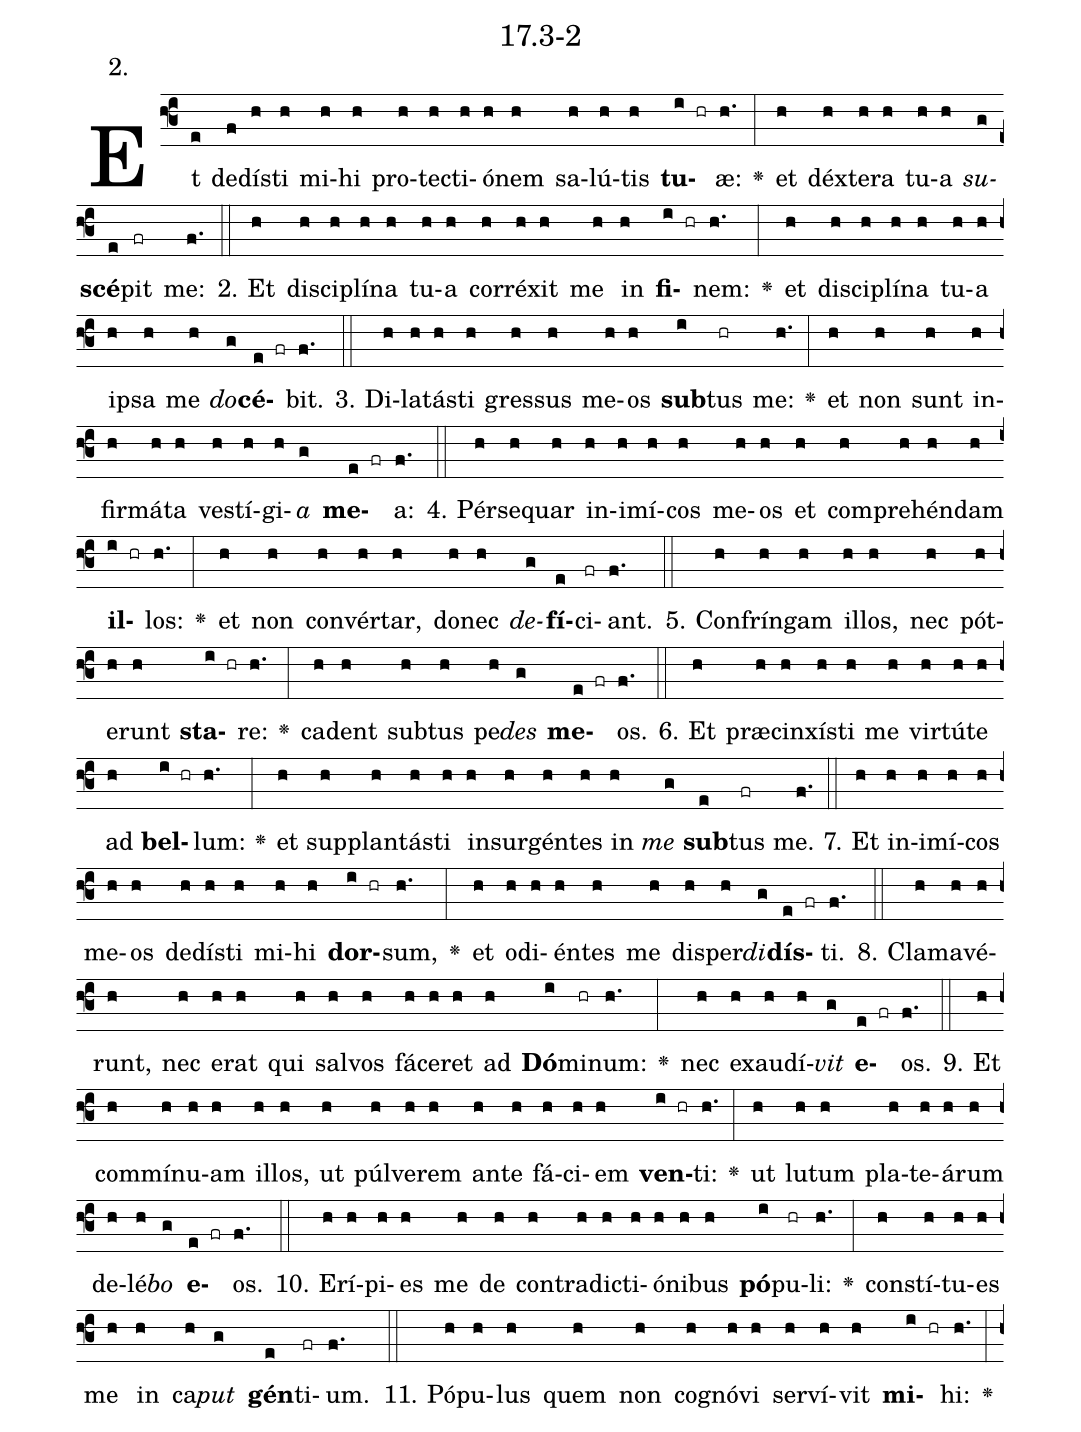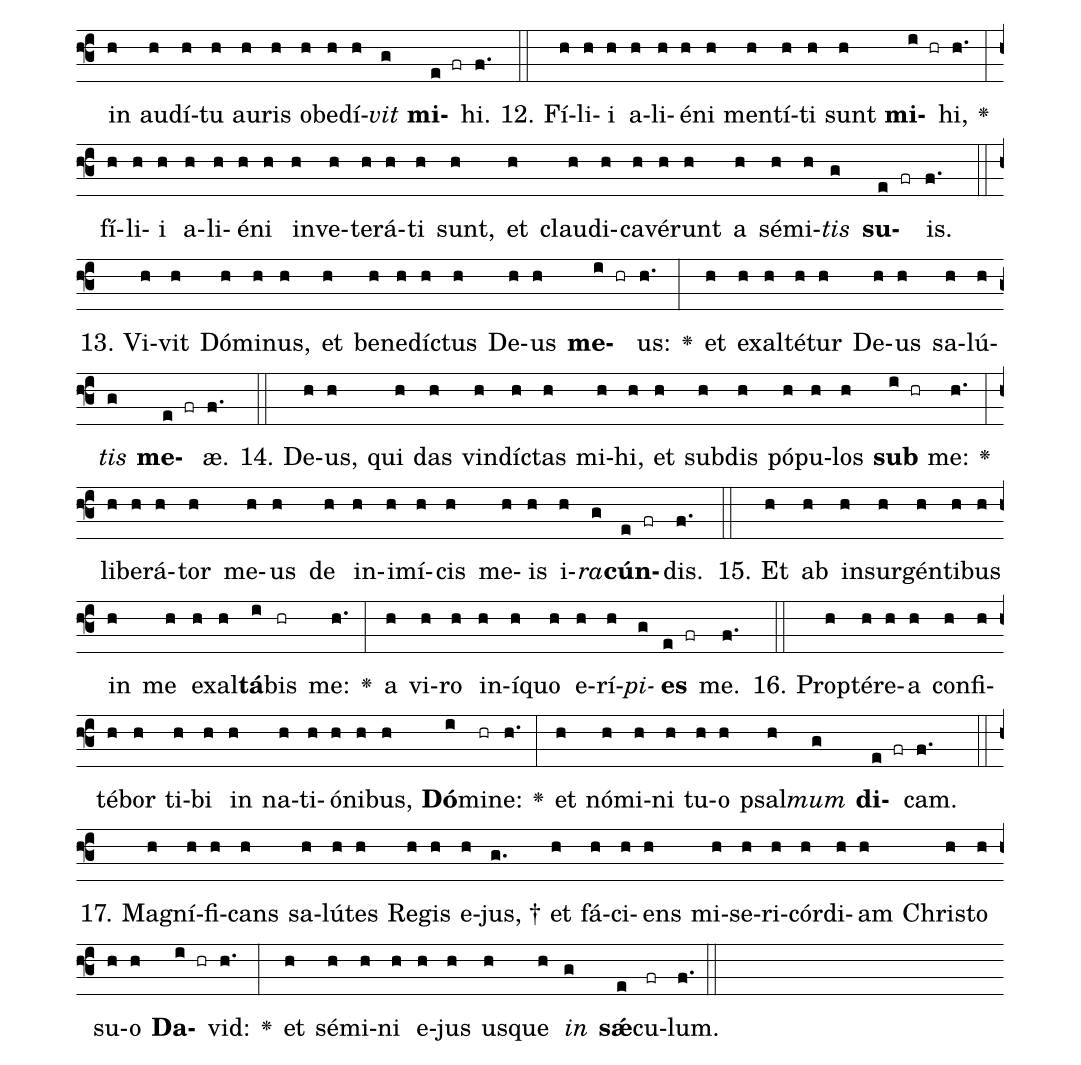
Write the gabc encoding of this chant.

name: 17.3-2;
annotation: 2.;
%%
(f3)Et(e) de(f)dís(h)ti(h) mi(h)hi(h) pro(h)tec(h)ti(h)ó(h)nem(h) sa(h)lú(h)tis(h) <b>tu</b>(i hr)æ:(h.) <v>\greheightstar</v>(:) et(h) déx(h)te(h)ra(h) tu(h)a(h) <i>su</i>(g)<b>scé</b>(e)pit(fr) me:(f.) (::)
2. Et(h) di(h)sci(h)plí(h)na(h) tu(h)a(h) cor(h)ré(h)xit(h) me(h) in(h) <b>fi</b>(i hr)nem:(h.) <v>\greheightstar</v>(:) et(h) di(h)sci(h)plí(h)na(h) tu(h)a(h) ip(h)sa(h) me(h) <i>do</i>(g)<b>cé</b>(e fr)bit.(f.) (::)
3. Di(h)la(h)tás(h)ti(h) gres(h)sus(h) me(h)os(h) <b>sub</b>(i)tus(hr) me:(h.) <v>\greheightstar</v>(:) et(h) non(h) sunt(h) in(h)fir(h)má(h)ta(h) ves(h)tí(h)gi(h)<i>a</i>(g) <b>me</b>(e fr)a:(f.) (::)
4. Pér(h)se(h)quar(h) in(h)i(h)mí(h)cos(h) me(h)os(h) et(h) com(h)pre(h)hén(h)dam(h) <b>il</b>(i hr)los:(h.) <v>\greheightstar</v>(:) et(h) non(h) con(h)vér(h)tar,(h) do(h)nec(h) <i>de</i>(g)<b>fí</b>(e)ci(fr)ant.(f.) (::)
5. Con(h)frín(h)gam(h) il(h)los,(h) nec(h) pót(h)e(h)runt(h) <b>sta</b>(i hr)re:(h.) <v>\greheightstar</v>(:) ca(h)dent(h) sub(h)tus(h) pe(h)<i>des</i>(g) <b>me</b>(e fr)os.(f.) (::)
6. Et(h) præ(h)cin(h)xís(h)ti(h) me(h) vir(h)tú(h)te(h) ad(h) <b>bel</b>(i hr)lum:(h.) <v>\greheightstar</v>(:) et(h) sup(h)plan(h)tás(h)ti(h) in(h)sur(h)gén(h)tes(h) in(h) <i>me</i>(g) <b>sub</b>(e)tus(fr) me.(f.) (::)
7. Et(h) in(h)i(h)mí(h)cos(h) me(h)os(h) de(h)dís(h)ti(h) mi(h)hi(h) <b>dor</b>(i hr)sum,(h.) <v>\greheightstar</v>(:) et(h) o(h)di(h)én(h)tes(h) me(h) dis(h)per(h)<i>di</i>(g)<b>dís</b>(e fr)ti.(f.) (::)
8. Cla(h)ma(h)vé(h)runt,(h) nec(h) e(h)rat(h) qui(h) sal(h)vos(h) fá(h)ce(h)ret(h) ad(h) <b>Dó</b>(i)mi(hr)num:(h.) <v>\greheightstar</v>(:) nec(h) ex(h)au(h)dí(h)<i>vit</i>(g) <b>e</b>(e fr)os.(f.) (::)
9. Et(h) com(h)mí(h)nu(h)am(h) il(h)los,(h) ut(h) púl(h)ve(h)rem(h) an(h)te(h) fá(h)ci(h)em(h) <b>ven</b>(i hr)ti:(h.) <v>\greheightstar</v>(:) ut(h) lu(h)tum(h) pla(h)te(h)á(h)rum(h) de(h)lé(h)<i>bo</i>(g) <b>e</b>(e fr)os.(f.) (::)
10. E(h)rí(h)pi(h)es(h) me(h) de(h) con(h)tra(h)dic(h)ti(h)ó(h)ni(h)bus(h) <b>pó</b>(i)pu(hr)li:(h.) <v>\greheightstar</v>(:) con(h)stí(h)tu(h)es(h) me(h) in(h) ca(h)<i>put</i>(g) <b>gén</b>(e)ti(fr)um.(f.) (::)
11. Pó(h)pu(h)lus(h) quem(h) non(h) co(h)gnó(h)vi(h) ser(h)ví(h)vit(h) <b>mi</b>(i hr)hi:(h.) <v>\greheightstar</v>(:) in(h) au(h)dí(h)tu(h) au(h)ris(h) ob(h)e(h)dí(h)<i>vit</i>(g) <b>mi</b>(e fr)hi.(f.) (::)
12. Fí(h)li(h)i(h) a(h)li(h)é(h)ni(h) men(h)tí(h)ti(h) sunt(h) <b>mi</b>(i hr)hi,(h.) <v>\greheightstar</v>(:) fí(h)li(h)i(h) a(h)li(h)é(h)ni(h) in(h)ve(h)te(h)rá(h)ti(h) sunt,(h) et(h) clau(h)di(h)ca(h)vé(h)runt(h) a(h) sé(h)mi(h)<i>tis</i>(g) <b>su</b>(e fr)is.(f.) (::)
13. Vi(h)vit(h) Dó(h)mi(h)nus,(h) et(h) be(h)ne(h)díc(h)tus(h) De(h)us(h) <b>me</b>(i hr)us:(h.) <v>\greheightstar</v>(:) et(h) ex(h)al(h)té(h)tur(h) De(h)us(h) sa(h)lú(h)<i>tis</i>(g) <b>me</b>(e fr)æ.(f.) (::)
14. De(h)us,(h) qui(h) das(h) vin(h)díc(h)tas(h) mi(h)hi,(h) et(h) sub(h)dis(h) pó(h)pu(h)los(h) <b>sub</b>(i hr) me:(h.) <v>\greheightstar</v>(:) li(h)be(h)rá(h)tor(h) me(h)us(h) de(h) in(h)i(h)mí(h)cis(h) me(h)is(h) i(h)<i>ra</i>(g)<b>cún</b>(e fr)dis.(f.) (::)
15. Et(h) ab(h) in(h)sur(h)gén(h)ti(h)bus(h) in(h) me(h) ex(h)al(h)<b>tá</b>(i)bis(hr) me:(h.) <v>\greheightstar</v>(:) a(h) vi(h)ro(h) in(h)í(h)quo(h) e(h)rí(h)<i>pi</i>(g)<b>es</b>(e fr) me.(f.) (::)
16. Prop(h)tér(h)e(h)a(h) con(h)fi(h)té(h)bor(h) ti(h)bi(h) in(h) na(h)ti(h)ó(h)ni(h)bus,(h) <b>Dó</b>(i)mi(hr)ne:(h.) <v>\greheightstar</v>(:) et(h) nó(h)mi(h)ni(h) tu(h)o(h) psal(h)<i>mum</i>(g) <b>di</b>(e fr)cam.(f.) (::)
17. Ma(h)gní(h)fi(h)cans(h) sa(h)lú(h)tes(h) Re(h)gis(h) e(h)jus, †(g.) et(h) fá(h)ci(h)ens(h) mi(h)se(h)ri(h)cór(h)di(h)am(h) Chris(h)to(h) su(h)o(h) <b>Da</b>(i hr)vid:(h.) <v>\greheightstar</v>(:) et(h) sé(h)mi(h)ni(h) e(h)jus(h) us(h)que(h) <i>in</i>(g) <b>sǽ</b>(e)cu(fr)lum.(f.) (::)
